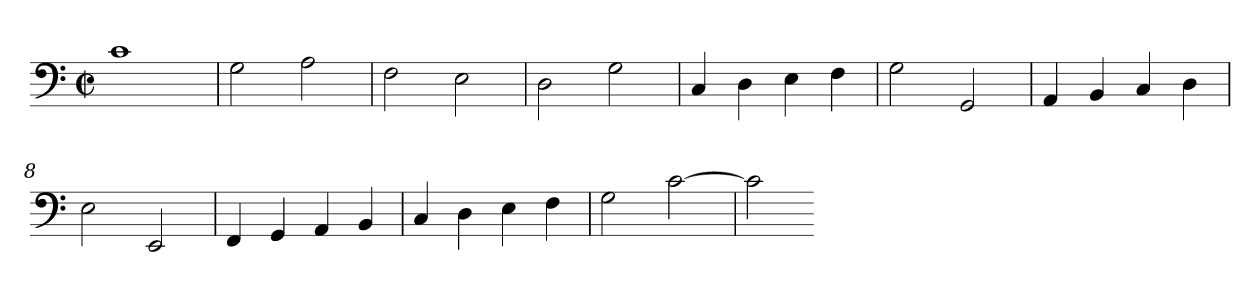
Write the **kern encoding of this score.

**kern
*part1
*staff1
*clefF4
*M2/2
*met(c|)
=1
1c
=2
2G
2A
=3
2F
2E
=4
2D
2G
=5
4C
4D
4E
4F
=6
2G
2GG
=7
4AA
4BB
4C
4D
=8
2E
2EE
!!LO:LB:g=z
=9
4FF
4GG
4AA
4BB
=10
4C
4D
4E
4F
=11
2G
[2c
=12
2c]
=-
*-
